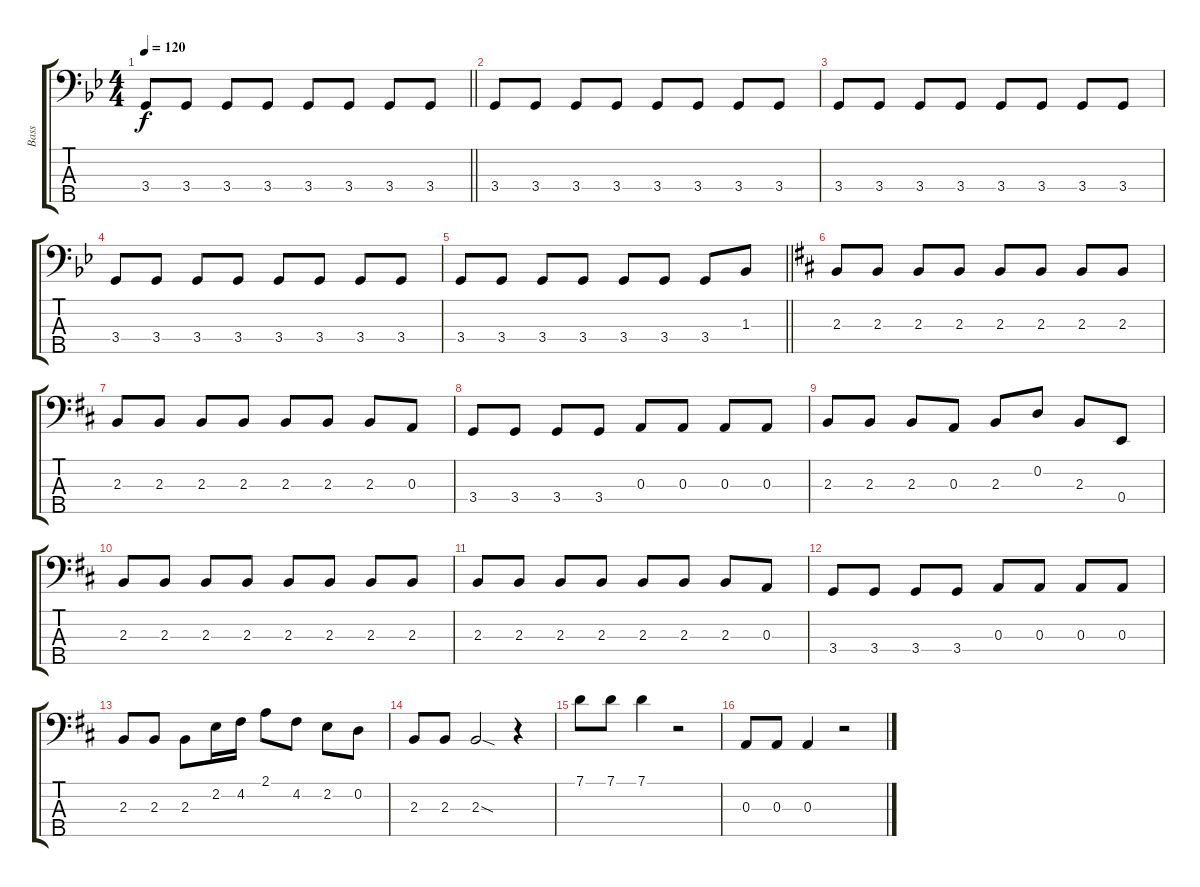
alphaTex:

\track ("Bass" "Bass") {instrument electricbassfinger}
\staff {score tabs}
\tuning (G2 D2 A1 E1 B0) {hide}
\ts (4 4)
\tempo 120
\clef f4
\barLineRight lightlight
\ks bb
3.4.8{dy f} 3.4.8 3.4.8 3.4.8 3.4.8 3.4.8 3.4.8 3.4.8 |
3.4.8 3.4.8 3.4.8 3.4.8 3.4.8 3.4.8 3.4.8 3.4.8 |
3.4.8 3.4.8 3.4.8 3.4.8 3.4.8 3.4.8 3.4.8 3.4.8 |
3.4.8 3.4.8 3.4.8 3.4.8 3.4.8 3.4.8 3.4.8 3.4.8 |
\barLineRight lightlight
3.4.8 3.4.8 3.4.8 3.4.8 3.4.8 3.4.8 3.4.8 1.3.8 |
\ks d
2.3.8 2.3.8 2.3.8 2.3.8 2.3.8 2.3.8 2.3.8 2.3.8 |
2.3.8 2.3.8 2.3.8 2.3.8 2.3.8 2.3.8 2.3.8 0.3.8 |
3.4.8 3.4.8 3.4.8 3.4.8 0.3.8 0.3.8 0.3.8 0.3.8 |
2.3.8 2.3.8 2.3.8 0.3.8 2.3.8 0.2.8 2.3.8 0.4.8 |
2.3.8 2.3.8 2.3.8 2.3.8 2.3.8 2.3.8 2.3.8 2.3.8 |
2.3.8 2.3.8 2.3.8 2.3.8 2.3.8 2.3.8 2.3.8 0.3.8 |
3.4.8 3.4.8 3.4.8 3.4.8 0.3.8 0.3.8 0.3.8 0.3.8 |
2.3.8 2.3.8 2.3.8 2.2.16 4.2.16 2.1.8 4.2.8 2.2.8 0.2.8 |
2.3.8 2.3.8 2.3{sod}.2 r.4 |
7.1.8 7.1.8 7.1.4 r.2 |
0.3.8 0.3.8 0.3.4 r.2
